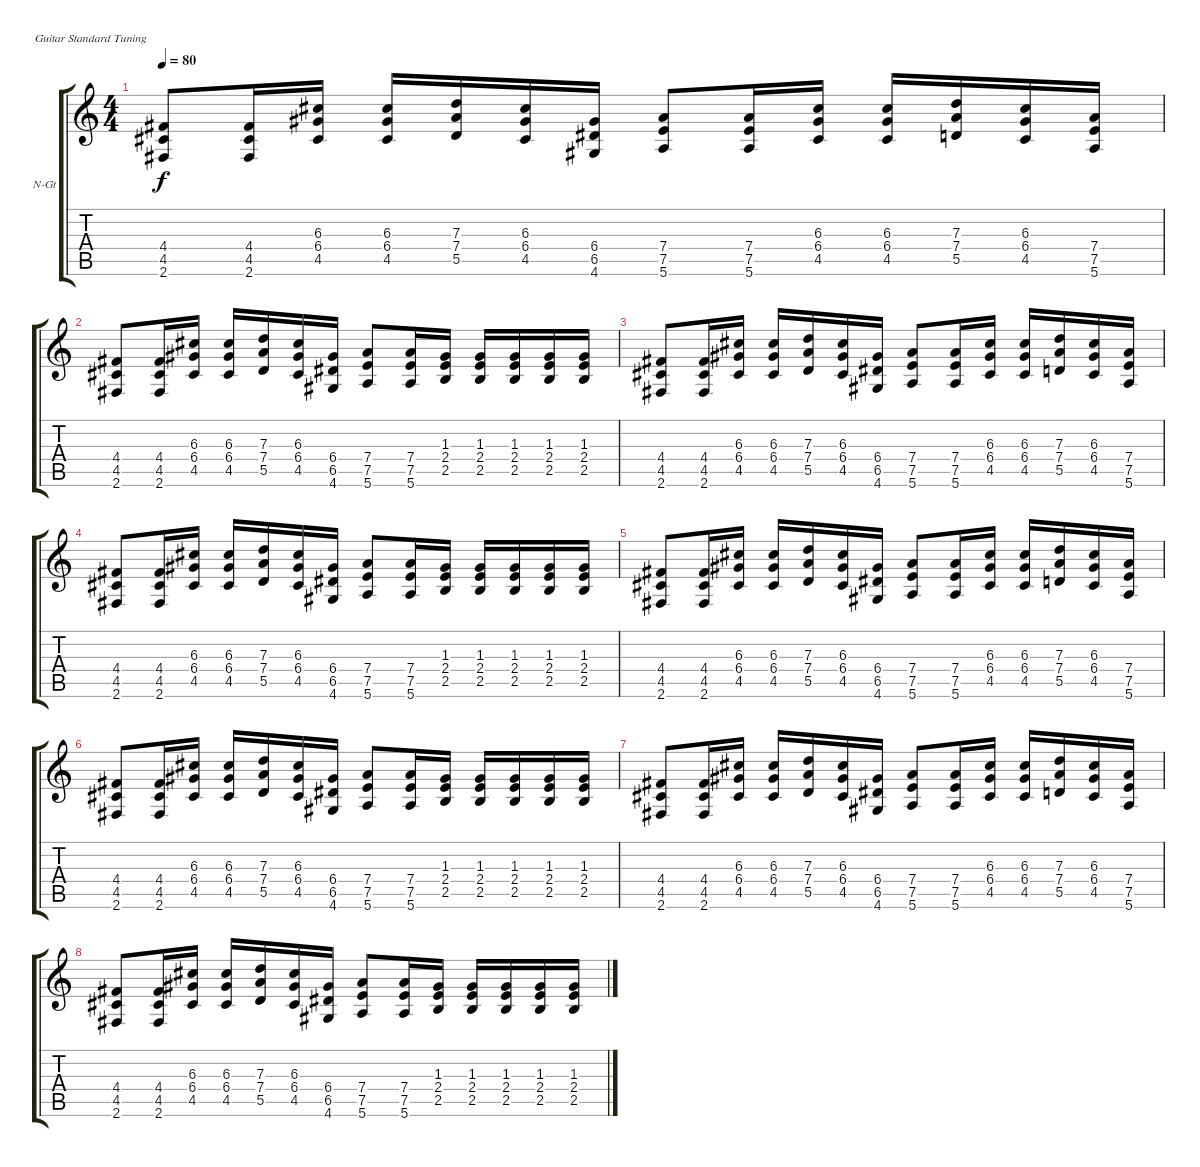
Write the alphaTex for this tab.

\defaultSystemsLayout 4
\bracketExtendMode groupsimilarinstruments
\firstSystemTrackNameOrientation horizontal
\otherSystemsTrackNameOrientation horizontal
\track ("Guitar" "N-Gt") {instrument acousticguitarnylon}
\staff {score tabs}
\tuning (E4 B3 G3 D3 A2 E2)
\ts (4 4)
\tempo 80
\clef g2
\ks c
(2.6 4.5 4.4).8{dy f} (2.6 4.5 4.4).16 (4.5 6.4 6.3).16 (4.5 6.4 6.3).16 (5.5 7.4 7.3).16 (4.5 6.4 6.3).16 (4.6 6.5 6.4).16 (5.6 7.5 7.4).8 (5.6 7.5 7.4).16 (4.5 6.4 6.3).16 (4.5 6.4 6.3).16 (5.5 7.4 7.3).16 (6.4 6.3 4.5).16 (5.6 7.5 7.4).16 |
(2.6 4.5 4.4).8 (2.6 4.5 4.4).16 (4.5 6.4 6.3).16 (4.5 6.4 6.3).16 (5.5 7.4 7.3).16 (4.5 6.4 6.3).16 (4.6 6.5 6.4).16 (5.6 7.5 7.4).8 (5.6 7.5 7.4).16 (2.5 1.3 2.4).16 (2.5 1.3 2.4).16 (2.5 1.3 2.4).16 (2.5 1.3 2.4).16 (2.5 1.3 2.4).16 |
(2.6 4.5 4.4).8 (2.6 4.5 4.4).16 (4.5 6.4 6.3).16 (4.5 6.4 6.3).16 (5.5 7.4 7.3).16 (4.5 6.4 6.3).16 (4.6 6.5 6.4).16 (5.6 7.5 7.4).8 (5.6 7.5 7.4).16 (4.5 6.4 6.3).16 (4.5 6.4 6.3).16 (5.5 7.4 7.3).16 (6.4 6.3 4.5).16 (5.6 7.5 7.4).16 |
(2.6 4.5 4.4).8 (2.6 4.5 4.4).16 (4.5 6.4 6.3).16 (4.5 6.4 6.3).16 (5.5 7.4 7.3).16 (4.5 6.4 6.3).16 (4.6 6.5 6.4).16 (5.6 7.5 7.4).8 (5.6 7.5 7.4).16 (2.5 1.3 2.4).16 (2.5 1.3 2.4).16 (2.5 1.3 2.4).16 (2.5 1.3 2.4).16 (2.5 1.3 2.4).16 |
(2.6 4.5 4.4).8 (2.6 4.5 4.4).16 (4.5 6.4 6.3).16 (4.5 6.4 6.3).16 (5.5 7.4 7.3).16 (4.5 6.4 6.3).16 (4.6 6.5 6.4).16 (5.6 7.5 7.4).8 (5.6 7.5 7.4).16 (4.5 6.4 6.3).16 (4.5 6.4 6.3).16 (5.5 7.4 7.3).16 (6.4 6.3 4.5).16 (5.6 7.5 7.4).16 |
(2.6 4.5 4.4).8 (2.6 4.5 4.4).16 (4.5 6.4 6.3).16 (4.5 6.4 6.3).16 (5.5 7.4 7.3).16 (4.5 6.4 6.3).16 (4.6 6.5 6.4).16 (5.6 7.5 7.4).8 (5.6 7.5 7.4).16 (2.5 1.3 2.4).16 (2.5 1.3 2.4).16 (2.5 1.3 2.4).16 (2.5 1.3 2.4).16 (2.5 1.3 2.4).16 |
(2.6 4.5 4.4).8 (2.6 4.5 4.4).16 (4.5 6.4 6.3).16 (4.5 6.4 6.3).16 (5.5 7.4 7.3).16 (4.5 6.4 6.3).16 (4.6 6.5 6.4).16 (5.6 7.5 7.4).8 (5.6 7.5 7.4).16 (4.5 6.4 6.3).16 (4.5 6.4 6.3).16 (5.5 7.4 7.3).16 (6.4 6.3 4.5).16 (5.6 7.5 7.4).16 |
(2.6 4.5 4.4).8 (2.6 4.5 4.4).16 (4.5 6.4 6.3).16 (4.5 6.4 6.3).16 (5.5 7.4 7.3).16 (4.5 6.4 6.3).16 (4.6 6.5 6.4).16 (5.6 7.5 7.4).8 (5.6 7.5 7.4).16 (2.5 1.3 2.4).16 (2.5 1.3 2.4).16 (2.5 1.3 2.4).16 (2.5 1.3 2.4).16 (2.5 1.3 2.4).16
